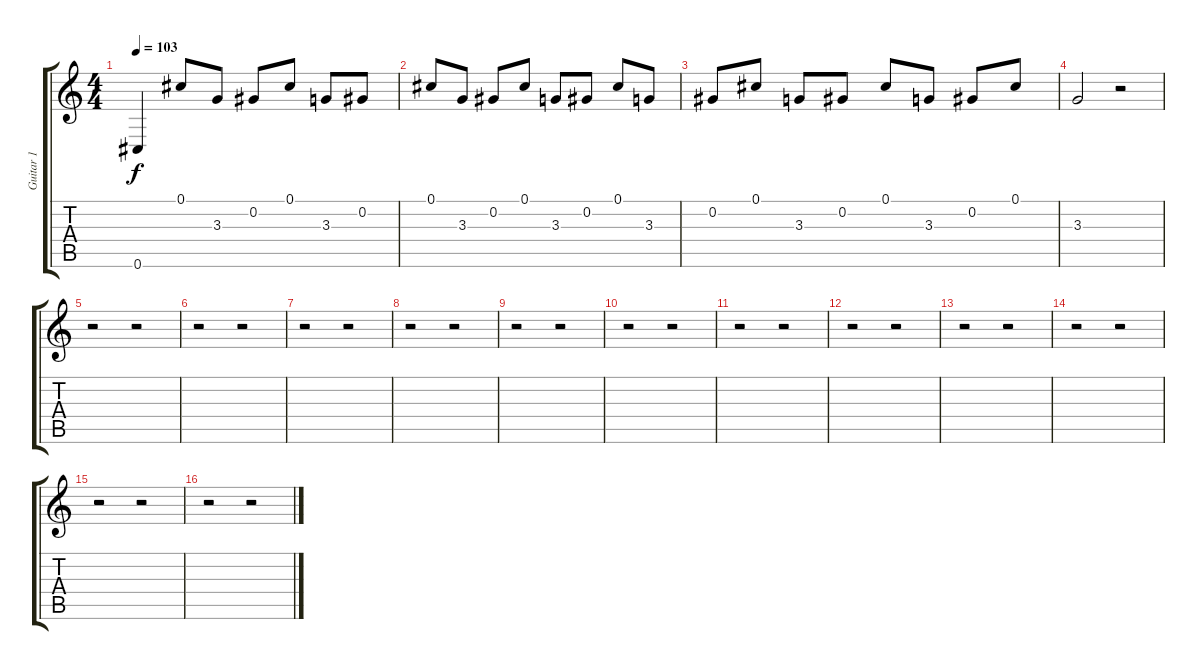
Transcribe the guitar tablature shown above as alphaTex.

\track ("Guitar 1" "Guitar 1") {instrument electricguitarclean}
\staff {score tabs}
\tuning (Db4 Ab3 E3 B2 Gb2 Db2) {hide}
\ts (4 4)
\tempo 103
\clef g2
\ks c
0.6.4{dy f} 0.1.8 3.3.8 0.2.8 0.1.8 3.3.8 0.2.8 |
0.1.8 3.3.8 0.2.8 0.1.8 3.3.8 0.2.8 0.1.8 3.3.8 |
0.2.8 0.1.8 3.3.8 0.2.8 0.1.8 3.3.8 0.2.8 0.1.8 |
3.3.2 r.2 |
r.2 r.2 |
r.2 r.2 |
r.2 r.2 |
r.2 r.2 |
r.2 r.2 |
r.2 r.2 |
r.2 r.2 |
r.2 r.2 |
r.2 r.2 |
r.2 r.2 |
r.2 r.2 |
r.2 r.2
